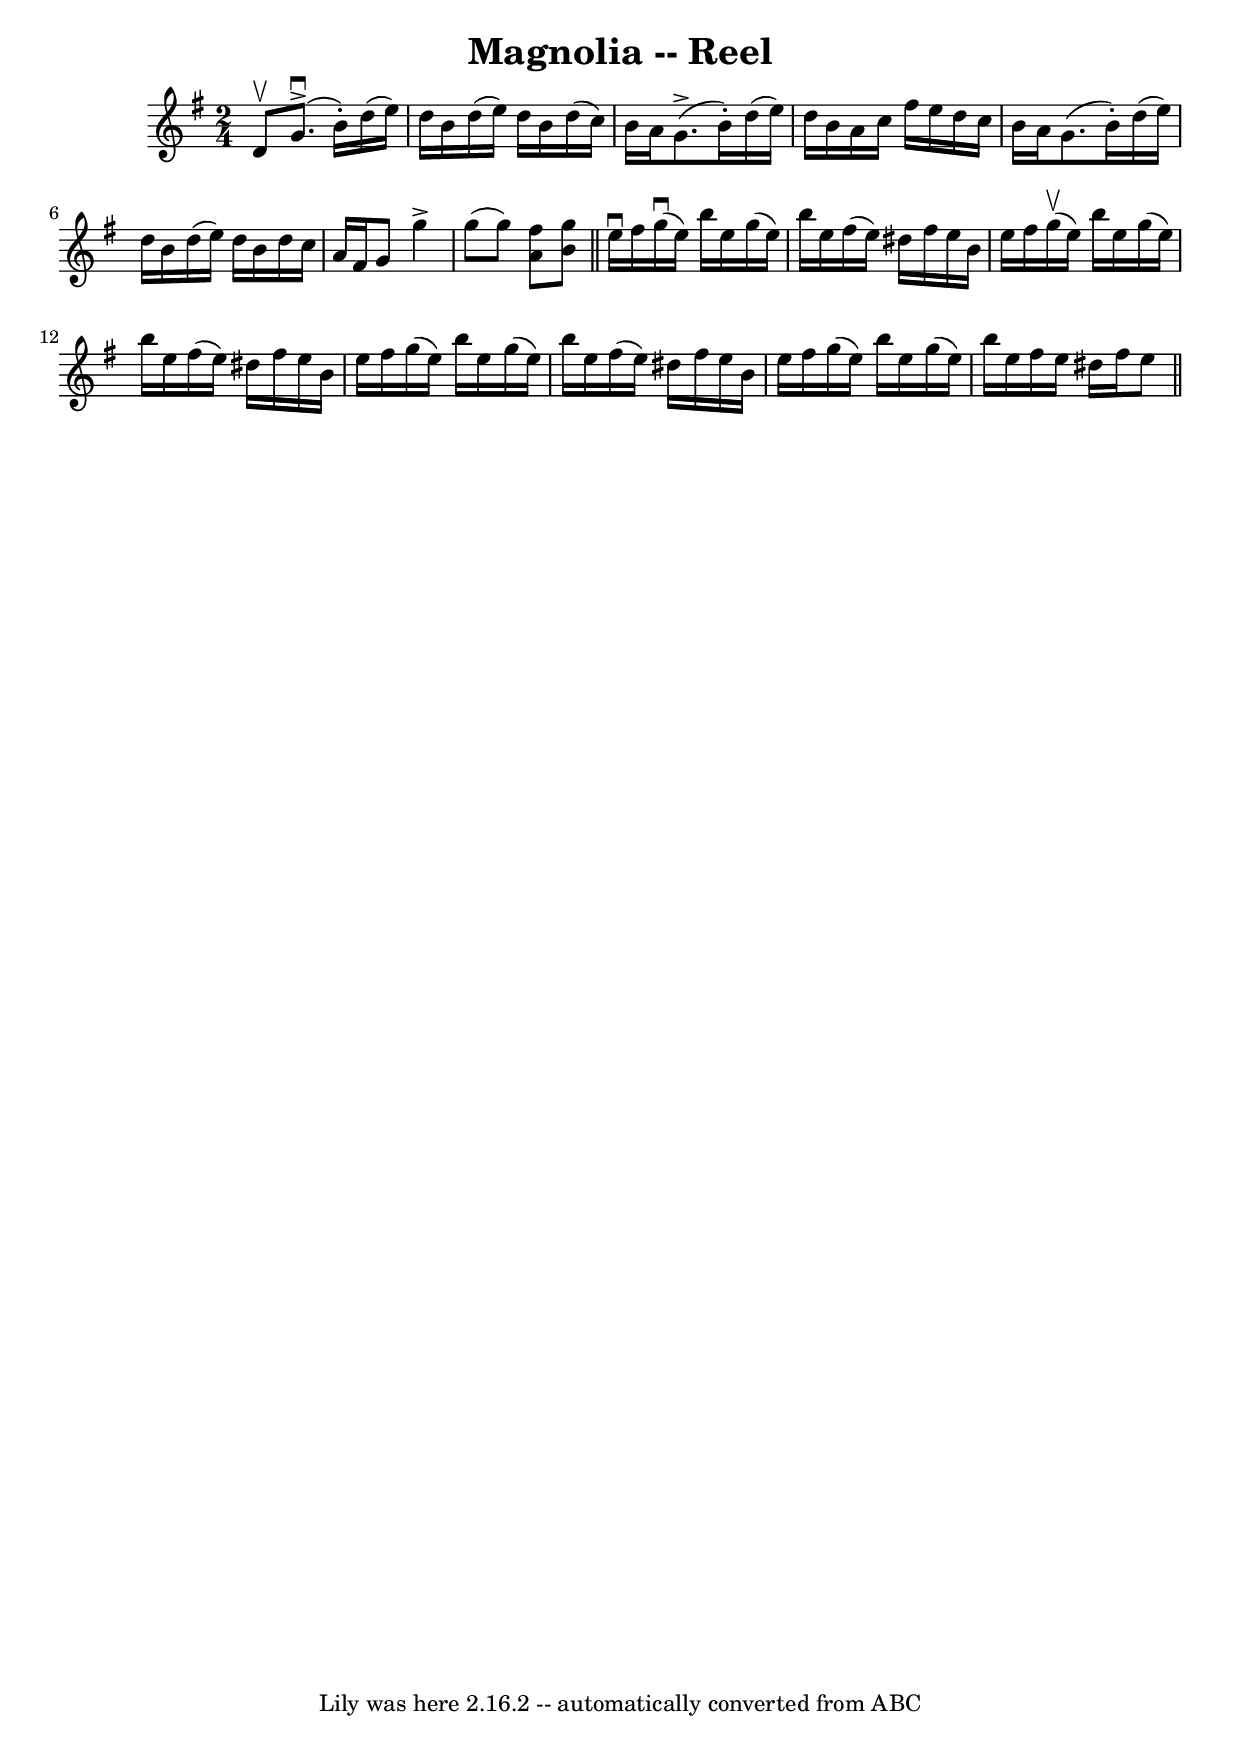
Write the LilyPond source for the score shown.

\version "2.16.2"
\include "Mammoth.ily"
\header {
  %% book = "Ryans Mammoth Collection"
  crossRefNumber = "1"
  footnotes = "\\\\251\\\\Contributed by Ray Davies ray:davies99.freeserve.co.uk"
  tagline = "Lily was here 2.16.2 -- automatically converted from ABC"
  title = "Magnolia -- Reel"

}
voicedefault =  {


  \time 2/4 
  \key g \major
  d'8^\upbow |
  g'8.^\downbow^\accent(
  b'16 -.) d''16 (e''16) d''16 b'16    |
  d''16 (e''16  
  -) d''16 b'16 d''16 (c''16) b'16 a'16    |
  g'8. 
  ^\accent(b'16 -.) d''16 (e''16) d''16 b'16    |
  a'16 
  c''16 fis''16 e''16 d''16 c''16 b'16 a'16    |
  
  g'8. (b'16 -.) d''16 (e''16) d''16 b'16    |
  d''16 (
  e''16) d''16 b'16 d''16 c''16 a'16 fis'16    |
  
  g'8 g''4^\accent g''8 (|
  g''8) << a'8 fis''8   >> <<  
    b'8 g''8   >>   \bar "||" e''16^\downbow fis''16  |
  g''16 
  ^\downbow(e''16) b''16 e''16 g''16 (e''16) b''16 e''16 
  |
  fis''16 (e''16) dis''16 fis''16 e''16 b'16    
  e''16 fis''16    |
  g''16^\upbow(e''16) b''16 e''16    
  g''16 (e''16) b''16 e''16    |
  fis''16 (e''16)   
  dis''16 fis''16 e''16 b'16 e''16 fis''16  |
  g''16 (
  e''16) b''16 e''16 g''16 (e''16) b''16 e''16    |
  
  fis''16 (e''16) dis''16 fis''16 e''16 b'16 e''16    
  fis''16    |
  g''16 (e''16) b''16 e''16 g''16 (e''16  
  -) b''16 e''16    |
  fis''16 e''16 dis''16 fis''16    
  e''8    \bar "||"   

}

\score{
  <<

    \context Staff="default"
    {
      \voicedefault 
      
    }

  >>
  \layout {
    
  }
  \midi {
  }

}
